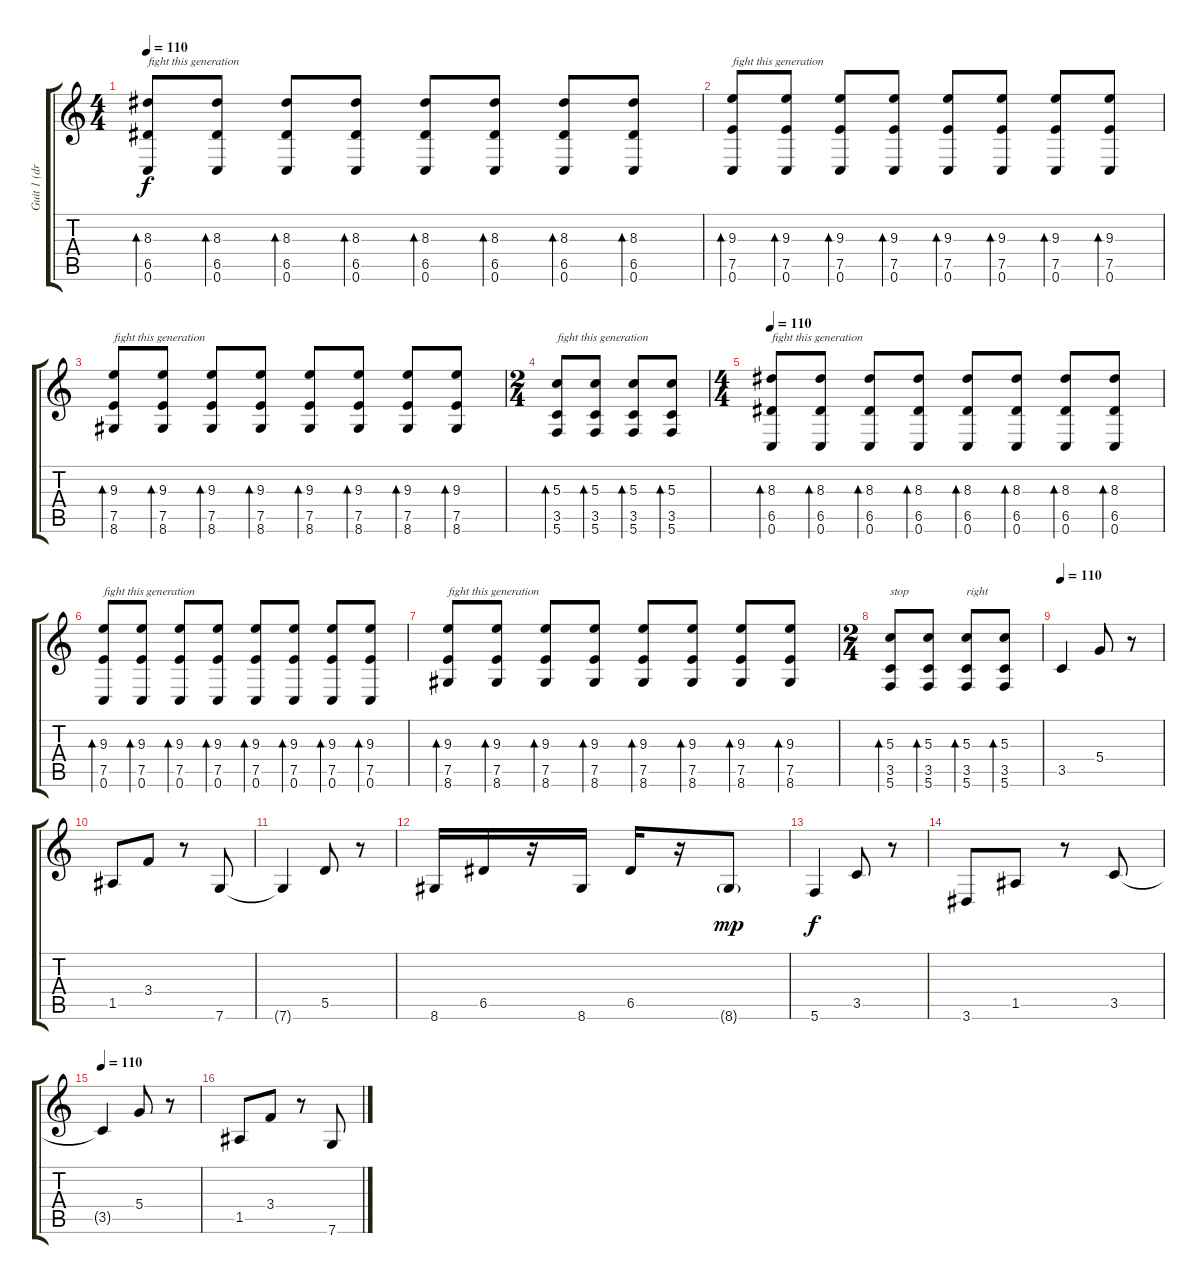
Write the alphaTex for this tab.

\track ("Guit 1 (dropped C)" "Guit 1 (dr") {instrument electricguitarjazz}
\staff {score tabs}
\tuning (E4 B3 G3 D3 A2 C2) {hide}
\ts (4 4)
\tempo 110
\clef g2
\ks c
(8.3 6.5 0.6).8{bd 30 txt "fight this generation" dy f} (8.3 6.5 0.6).8{bd 30} (8.3 6.5 0.6).8{bd 30} (8.3 6.5 0.6).8{bd 30} (8.3 6.5 0.6).8{bd 30} (8.3 6.5 0.6).8{bd 30} (8.3 6.5 0.6).8{bd 30} (8.3 6.5 0.6).8{bd 30} |
(9.3 7.5 0.6).8{bd 30 txt "fight this generation"} (9.3 7.5 0.6).8{bd 30} (9.3 7.5 0.6).8{bd 30} (9.3 7.5 0.6).8{bd 30} (9.3 7.5 0.6).8{bd 30} (9.3 7.5 0.6).8{bd 30} (9.3 7.5 0.6).8{bd 30} (9.3 7.5 0.6).8{bd 30} |
(9.3 7.5 8.6).8{bd 30 txt "fight this generation"} (9.3 7.5 8.6).8{bd 30} (9.3 7.5 8.6).8{bd 30} (9.3 7.5 8.6).8{bd 30} (9.3 7.5 8.6).8{bd 30} (9.3 7.5 8.6).8{bd 30} (9.3 7.5 8.6).8{bd 30} (9.3 7.5 8.6).8{bd 30} |
\ts (2 4)
(5.3 3.5 5.6).8{bd 30 txt "fight this generation"} (5.3 3.5 5.6).8{bd 30} (5.3 3.5 5.6).8{bd 30} (5.3 3.5 5.6).8{bd 30} |
\ts (4 4)
\tempo 110
(8.3 6.5 0.6).8{bd 30 txt "fight this generation"} (8.3 6.5 0.6).8{bd 30} (8.3 6.5 0.6).8{bd 30} (8.3 6.5 0.6).8{bd 30} (8.3 6.5 0.6).8{bd 30} (8.3 6.5 0.6).8{bd 30} (8.3 6.5 0.6).8{bd 30} (8.3 6.5 0.6).8{bd 30} |
(9.3 7.5 0.6).8{bd 30 txt "fight this generation"} (9.3 7.5 0.6).8{bd 30} (9.3 7.5 0.6).8{bd 30} (9.3 7.5 0.6).8{bd 30} (9.3 7.5 0.6).8{bd 30} (9.3 7.5 0.6).8{bd 30} (9.3 7.5 0.6).8{bd 30} (9.3 7.5 0.6).8{bd 30} |
(9.3 7.5 8.6).8{bd 30 txt "fight this generation"} (9.3 7.5 8.6).8{bd 30} (9.3 7.5 8.6).8{bd 30} (9.3 7.5 8.6).8{bd 30} (9.3 7.5 8.6).8{bd 30} (9.3 7.5 8.6).8{bd 30} (9.3 7.5 8.6).8{bd 30} (9.3 7.5 8.6).8{bd 30} |
\ts (2 4)
(5.3 3.5 5.6).8{bd 30 txt "stop"} (5.3 3.5 5.6).8{bd 30} (5.3 3.5 5.6).8{bd 30 txt "right"} (5.3 3.5 5.6).8{bd 30} |
\section ("" "")
\tempo 110
3.5.4 5.4.8 r.8 |
1.5.8 3.4.8 r.8 7.6.8 |
7.6{t}.4 5.5.8 r.8 |
8.6.16 6.5.16 r.16 8.6.16 6.5.16 r.16 8.6{g}.8{dy mp} |
5.6.4{dy f} 3.5.8 r.8 |
3.6.8 1.5.8 r.8 3.5.8 |
\tempo 110
3.5{t}.4 5.4.8 r.8 |
1.5.8 3.4.8 r.8 7.6.8
